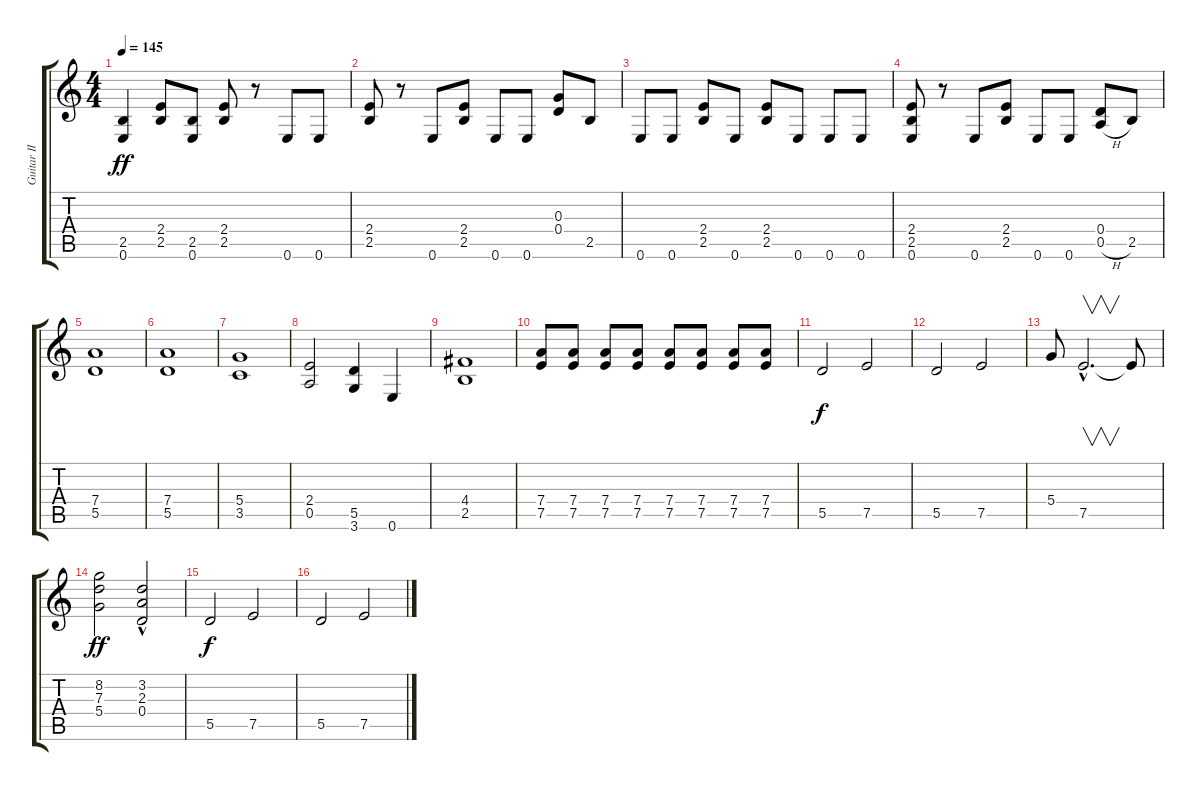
\track ("Guitar II" "Guitar II") {instrument distortionguitar}
\staff {score tabs}
\tuning (E4 B3 G3 D3 A2 E2) {hide}
\ts (4 4)
\tempo 145
\clef g2
\ks c
(2.5 0.6).4{dy ff} (2.4 2.5).8 (2.5 0.6).8 (2.4 2.5).8 r.8 0.6.8 0.6.8 |
(2.4 2.5).8 r.8 0.6.8 (2.4 2.5).8 0.6.8 0.6.8 (0.3 0.4).8 2.5.8 |
0.6.8 0.6.8 (2.4 2.5).8 0.6.8 (2.4 2.5).8 0.6.8 0.6.8 0.6.8 |
(2.4 2.5 0.6).8 r.8 0.6.8 (2.4 2.5).8 0.6.8 0.6.8 (0.4 0.5{h}).8 2.5.8 |
(7.4 5.5).1 |
(7.4 5.5).1 |
(5.4 3.5).1 |
(2.4 0.5).2 (5.5 3.6).4 0.6.4 |
(4.4 2.5).1 |
(7.4 7.5).8 (7.4 7.5).8 (7.4 7.5).8 (7.4 7.5).8 (7.4 7.5).8 (7.4 7.5).8 (7.4 7.5).8 (7.4 7.5).8 |
5.5.2{dy f} 7.5.2 |
5.5.2 7.5.2 |
5.4.8 7.5{hac}.2{v d} 7.5{t}.8 |
(8.2 7.3 5.4).2{dy ff} (3.2 2.3 0.4{hac}).2 |
5.5.2{dy f} 7.5.2 |
5.5.2 7.5.2
